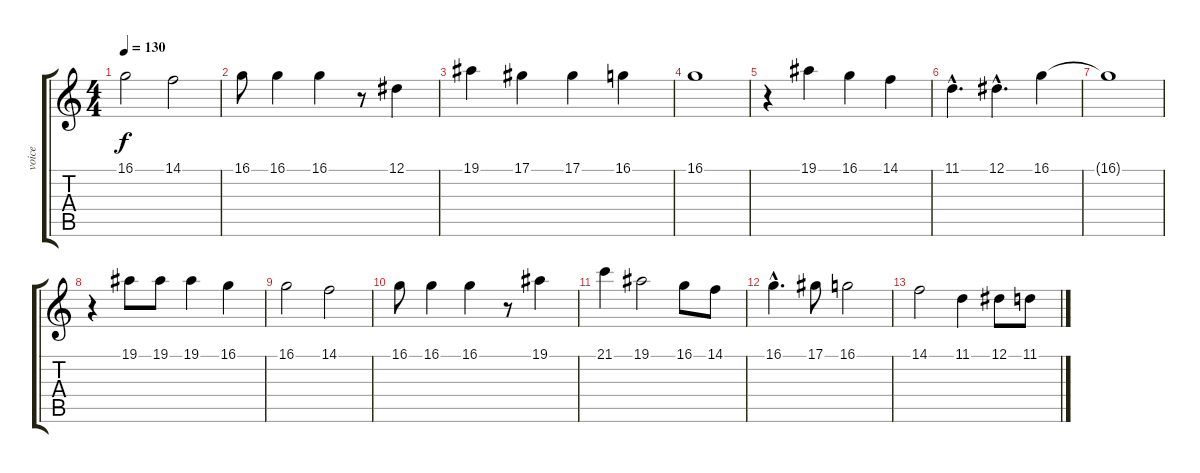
\track ("voice" "voice") {instrument piccolo}
\staff {score tabs}
\tuning (Eb4 Bb3 Gb3 Db3 Ab2 Eb2) {hide}
\ts (4 4)
\tempo 130
\clef g2
\ks c
16.1.2{dy f} 14.1.2 |
16.1.8 16.1.4 16.1.4 r.8 12.1.4 |
19.1.4 17.1.4 17.1.4 16.1.4 |
16.1.1 |
r.4 19.1.4 16.1.4 14.1.4 |
11.1{hac}.4{d} 12.1{hac}.4{d} 16.1.4 |
16.1{t}.1 |
r.4 19.1.8 19.1.8 19.1.4 16.1.4 |
16.1.2 14.1.2 |
16.1.8 16.1.4 16.1.4 r.8 19.1.4 |
21.1.4 19.1.2 16.1.8 14.1.8 |
16.1{hac}.4{d} 17.1.8 16.1.2 |
14.1.2 11.1.4 12.1.8 11.1.8
